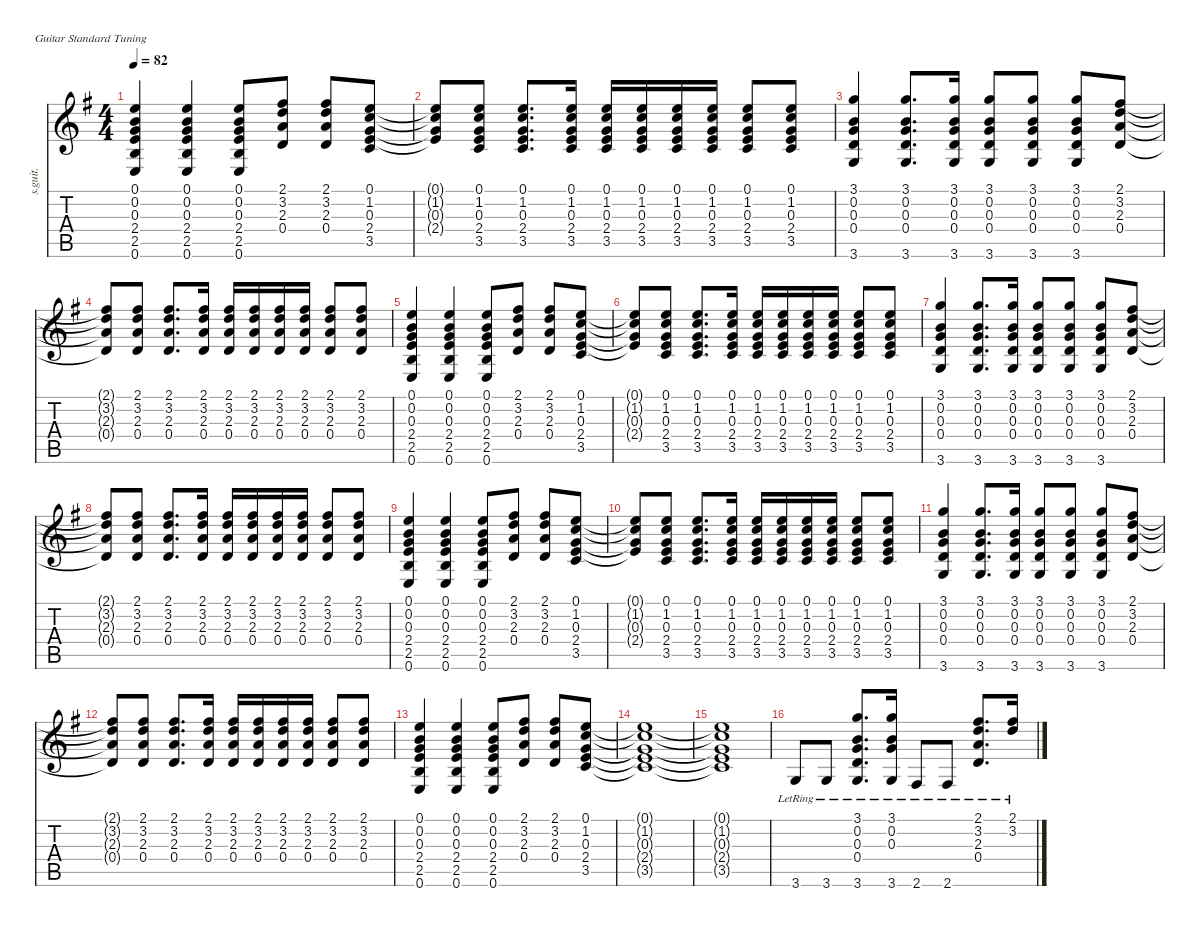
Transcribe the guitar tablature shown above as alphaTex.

\defaultSystemsLayout 4
\hideDynamics
\bracketExtendMode nobrackets
\track ("Guitar Acoustic 1" "s.guit.") {instrument acousticguitarsteel}
\staff {score tabs}
\tuning (E4 B3 G3 D3 A2 E2)
\ts (4 4)
\tempo 82
\clef g2
\ks eminor
(0.1{acc forcenatural} 0.2{acc forcenatural} 0.3{acc forcenatural} 2.4{acc forcenatural} 2.5{acc forcenatural} 0.6{acc forcenatural}).4{dy mf beam Up} (0.1{acc forcenatural} 0.2{acc forcenatural} 0.3{acc forcenatural} 2.4{acc forcenatural} 2.5{acc forcenatural} 0.6{acc forcenatural}).4{beam Up} (0.1{acc forcenatural} 0.2{acc forcenatural} 0.3{acc forcenatural} 2.4{acc forcenatural} 2.5{acc forcenatural} 0.6{acc forcenatural}).8{beam Up} (2.1{acc #} 3.2{acc forcenatural} 2.3{acc forcenatural} 0.4{acc forcenatural}).8{beam Up} (2.1{acc #} 3.2{acc forcenatural} 2.3{acc forcenatural} 0.4{acc forcenatural}).8{beam Up} (0.1{acc forcenatural} 1.2{acc forcenatural} 0.3{acc forcenatural} 2.4{acc forcenatural} 3.5{acc forcenatural}).8{beam Up} |
(0.1{t acc forcenatural} 1.2{t acc forcenatural} 0.3{t acc forcenatural} 2.4{t acc forcenatural}).8{dy f beam Up} (0.1{acc forcenatural} 1.2{acc forcenatural} 0.3{acc forcenatural} 2.4{acc forcenatural} 3.5{acc forcenatural}).8{dy mf beam Up} (0.1{acc forcenatural} 1.2{acc forcenatural} 0.3{acc forcenatural} 2.4{acc forcenatural} 3.5{acc forcenatural}).8{d beam Up} (0.1{acc forcenatural} 1.2{acc forcenatural} 0.3{acc forcenatural} 2.4{acc forcenatural} 3.5{acc forcenatural}).16{beam Up} (0.1{acc forcenatural} 1.2{acc forcenatural} 0.3{acc forcenatural} 2.4{acc forcenatural} 3.5{acc forcenatural}).16{beam Up} (0.1{acc forcenatural} 1.2{acc forcenatural} 0.3{acc forcenatural} 2.4{acc forcenatural} 3.5{acc forcenatural}).16{beam Up} (0.1{acc forcenatural} 1.2{acc forcenatural} 0.3{acc forcenatural} 2.4{acc forcenatural} 3.5{acc forcenatural}).16{beam Up} (0.1{acc forcenatural} 1.2{acc forcenatural} 0.3{acc forcenatural} 2.4{acc forcenatural} 3.5{acc forcenatural}).16{beam Up} (0.1{acc forcenatural} 1.2{acc forcenatural} 0.3{acc forcenatural} 2.4{acc forcenatural} 3.5{acc forcenatural}).8{beam Up} (0.1{acc forcenatural} 1.2{acc forcenatural} 0.3{acc forcenatural} 2.4{acc forcenatural} 3.5{acc forcenatural}).8{beam Up} |
(3.1{acc forcenatural} 0.2{acc forcenatural} 0.3{acc forcenatural} 0.4{acc forcenatural} 3.6{acc forcenatural}).4{beam Up} (3.1{acc forcenatural} 0.2{acc forcenatural} 0.3{acc forcenatural} 0.4{acc forcenatural} 3.6{acc forcenatural}).8{d beam Up} (3.1{acc forcenatural} 0.2{acc forcenatural} 0.3{acc forcenatural} 0.4{acc forcenatural} 3.6{acc forcenatural}).16{beam Up} (3.1{acc forcenatural} 0.2{acc forcenatural} 0.3{acc forcenatural} 0.4{acc forcenatural} 3.6{acc forcenatural}).8{beam Up} (3.1{acc forcenatural} 0.2{acc forcenatural} 0.3{acc forcenatural} 0.4{acc forcenatural} 3.6{acc forcenatural}).8{beam Up} (3.1{acc forcenatural} 0.2{acc forcenatural} 0.3{acc forcenatural} 0.4{acc forcenatural} 3.6{acc forcenatural}).8{beam Up} (2.1{acc #} 3.2{acc forcenatural} 2.3{acc forcenatural} 0.4{acc forcenatural}).8{beam Up} |
(2.1{t acc #} 3.2{t acc forcenatural} 2.3{t acc forcenatural} 0.4{t acc forcenatural}).8{dy f beam Up} (2.1{acc #} 3.2{acc forcenatural} 2.3{acc forcenatural} 0.4{acc forcenatural}).8{dy mf beam Up} (2.1{acc #} 3.2{acc forcenatural} 2.3{acc forcenatural} 0.4{acc forcenatural}).8{d beam Up} (2.1{acc #} 3.2{acc forcenatural} 2.3{acc forcenatural} 0.4{acc forcenatural}).16{beam Up} (2.1{acc #} 3.2{acc forcenatural} 2.3{acc forcenatural} 0.4{acc forcenatural}).16{beam Up} (2.1{acc #} 3.2{acc forcenatural} 2.3{acc forcenatural} 0.4{acc forcenatural}).16{beam Up} (2.1{acc #} 3.2{acc forcenatural} 2.3{acc forcenatural} 0.4{acc forcenatural}).16{beam Up} (2.1{acc #} 3.2{acc forcenatural} 2.3{acc forcenatural} 0.4{acc forcenatural}).16{beam Up} (2.1{acc #} 3.2{acc forcenatural} 2.3{acc forcenatural} 0.4{acc forcenatural}).8{beam Up} (2.1{acc #} 3.2{acc forcenatural} 2.3{acc forcenatural} 0.4{acc forcenatural}).8{beam Up} |
(0.1{acc forcenatural} 0.2{acc forcenatural} 0.3{acc forcenatural} 2.4{acc forcenatural} 2.5{acc forcenatural} 0.6{acc forcenatural}).4{beam Up} (0.1{acc forcenatural} 0.2{acc forcenatural} 0.3{acc forcenatural} 2.4{acc forcenatural} 2.5{acc forcenatural} 0.6{acc forcenatural}).4{beam Up} (0.1{acc forcenatural} 0.2{acc forcenatural} 0.3{acc forcenatural} 2.4{acc forcenatural} 2.5{acc forcenatural} 0.6{acc forcenatural}).8{beam Up} (2.1{acc #} 3.2{acc forcenatural} 2.3{acc forcenatural} 0.4{acc forcenatural}).8{beam Up} (2.1{acc #} 3.2{acc forcenatural} 2.3{acc forcenatural} 0.4{acc forcenatural}).8{beam Up} (0.1{acc forcenatural} 1.2{acc forcenatural} 0.3{acc forcenatural} 2.4{acc forcenatural} 3.5{acc forcenatural}).8{beam Up} |
(0.1{t acc forcenatural} 1.2{t acc forcenatural} 0.3{t acc forcenatural} 2.4{t acc forcenatural}).8{dy f beam Up} (0.1{acc forcenatural} 1.2{acc forcenatural} 0.3{acc forcenatural} 2.4{acc forcenatural} 3.5{acc forcenatural}).8{dy mf beam Up} (0.1{acc forcenatural} 1.2{acc forcenatural} 0.3{acc forcenatural} 2.4{acc forcenatural} 3.5{acc forcenatural}).8{d beam Up} (0.1{acc forcenatural} 1.2{acc forcenatural} 0.3{acc forcenatural} 2.4{acc forcenatural} 3.5{acc forcenatural}).16{beam Up} (0.1{acc forcenatural} 1.2{acc forcenatural} 0.3{acc forcenatural} 2.4{acc forcenatural} 3.5{acc forcenatural}).16{beam Up} (0.1{acc forcenatural} 1.2{acc forcenatural} 0.3{acc forcenatural} 2.4{acc forcenatural} 3.5{acc forcenatural}).16{beam Up} (0.1{acc forcenatural} 1.2{acc forcenatural} 0.3{acc forcenatural} 2.4{acc forcenatural} 3.5{acc forcenatural}).16{beam Up} (0.1{acc forcenatural} 1.2{acc forcenatural} 0.3{acc forcenatural} 2.4{acc forcenatural} 3.5{acc forcenatural}).16{beam Up} (0.1{acc forcenatural} 1.2{acc forcenatural} 0.3{acc forcenatural} 2.4{acc forcenatural} 3.5{acc forcenatural}).8{beam Up} (0.1{acc forcenatural} 1.2{acc forcenatural} 0.3{acc forcenatural} 2.4{acc forcenatural} 3.5{acc forcenatural}).8{beam Up} |
(3.1{acc forcenatural} 0.2{acc forcenatural} 0.3{acc forcenatural} 0.4{acc forcenatural} 3.6{acc forcenatural}).4{beam Up} (3.1{acc forcenatural} 0.2{acc forcenatural} 0.3{acc forcenatural} 0.4{acc forcenatural} 3.6{acc forcenatural}).8{d beam Up} (3.1{acc forcenatural} 0.2{acc forcenatural} 0.3{acc forcenatural} 0.4{acc forcenatural} 3.6{acc forcenatural}).16{beam Up} (3.1{acc forcenatural} 0.2{acc forcenatural} 0.3{acc forcenatural} 0.4{acc forcenatural} 3.6{acc forcenatural}).8{beam Up} (3.1{acc forcenatural} 0.2{acc forcenatural} 0.3{acc forcenatural} 0.4{acc forcenatural} 3.6{acc forcenatural}).8{beam Up} (3.1{acc forcenatural} 0.2{acc forcenatural} 0.3{acc forcenatural} 0.4{acc forcenatural} 3.6{acc forcenatural}).8{beam Up} (2.1{acc #} 3.2{acc forcenatural} 2.3{acc forcenatural} 0.4{acc forcenatural}).8{beam Up} |
(2.1{t acc #} 3.2{t acc forcenatural} 2.3{t acc forcenatural} 0.4{t acc forcenatural}).8{dy f beam Up} (2.1{acc #} 3.2{acc forcenatural} 2.3{acc forcenatural} 0.4{acc forcenatural}).8{dy mf beam Up} (2.1{acc #} 3.2{acc forcenatural} 2.3{acc forcenatural} 0.4{acc forcenatural}).8{d beam Up} (2.1{acc #} 3.2{acc forcenatural} 2.3{acc forcenatural} 0.4{acc forcenatural}).16{beam Up} (2.1{acc #} 3.2{acc forcenatural} 2.3{acc forcenatural} 0.4{acc forcenatural}).16{beam Up} (2.1{acc #} 3.2{acc forcenatural} 2.3{acc forcenatural} 0.4{acc forcenatural}).16{beam Up} (2.1{acc #} 3.2{acc forcenatural} 2.3{acc forcenatural} 0.4{acc forcenatural}).16{beam Up} (2.1{acc #} 3.2{acc forcenatural} 2.3{acc forcenatural} 0.4{acc forcenatural}).16{beam Up} (2.1{acc #} 3.2{acc forcenatural} 2.3{acc forcenatural} 0.4{acc forcenatural}).8{beam Up} (2.1{acc #} 3.2{acc forcenatural} 2.3{acc forcenatural} 0.4{acc forcenatural}).8{beam Up} |
(0.1{acc forcenatural} 0.2{acc forcenatural} 0.3{acc forcenatural} 2.4{acc forcenatural} 2.5{acc forcenatural} 0.6{acc forcenatural}).4{beam Up} (0.1{acc forcenatural} 0.2{acc forcenatural} 0.3{acc forcenatural} 2.4{acc forcenatural} 2.5{acc forcenatural} 0.6{acc forcenatural}).4{beam Up} (0.1{acc forcenatural} 0.2{acc forcenatural} 0.3{acc forcenatural} 2.4{acc forcenatural} 2.5{acc forcenatural} 0.6{acc forcenatural}).8{beam Up} (2.1{acc #} 3.2{acc forcenatural} 2.3{acc forcenatural} 0.4{acc forcenatural}).8{beam Up} (2.1{acc #} 3.2{acc forcenatural} 2.3{acc forcenatural} 0.4{acc forcenatural}).8{beam Up} (0.1{acc forcenatural} 1.2{acc forcenatural} 0.3{acc forcenatural} 2.4{acc forcenatural} 3.5{acc forcenatural}).8{beam Up} |
(0.1{t acc forcenatural} 1.2{t acc forcenatural} 0.3{t acc forcenatural} 2.4{t acc forcenatural}).8{dy f beam Up} (0.1{acc forcenatural} 1.2{acc forcenatural} 0.3{acc forcenatural} 2.4{acc forcenatural} 3.5{acc forcenatural}).8{dy mf beam Up} (0.1{acc forcenatural} 1.2{acc forcenatural} 0.3{acc forcenatural} 2.4{acc forcenatural} 3.5{acc forcenatural}).8{d beam Up} (0.1{acc forcenatural} 1.2{acc forcenatural} 0.3{acc forcenatural} 2.4{acc forcenatural} 3.5{acc forcenatural}).16{beam Up} (0.1{acc forcenatural} 1.2{acc forcenatural} 0.3{acc forcenatural} 2.4{acc forcenatural} 3.5{acc forcenatural}).16{beam Up} (0.1{acc forcenatural} 1.2{acc forcenatural} 0.3{acc forcenatural} 2.4{acc forcenatural} 3.5{acc forcenatural}).16{beam Up} (0.1{acc forcenatural} 1.2{acc forcenatural} 0.3{acc forcenatural} 2.4{acc forcenatural} 3.5{acc forcenatural}).16{beam Up} (0.1{acc forcenatural} 1.2{acc forcenatural} 0.3{acc forcenatural} 2.4{acc forcenatural} 3.5{acc forcenatural}).16{beam Up} (0.1{acc forcenatural} 1.2{acc forcenatural} 0.3{acc forcenatural} 2.4{acc forcenatural} 3.5{acc forcenatural}).8{beam Up} (0.1{acc forcenatural} 1.2{acc forcenatural} 0.3{acc forcenatural} 2.4{acc forcenatural} 3.5{acc forcenatural}).8{beam Up} |
(3.1{acc forcenatural} 0.2{acc forcenatural} 0.3{acc forcenatural} 0.4{acc forcenatural} 3.6{acc forcenatural}).4{beam Up} (3.1{acc forcenatural} 0.2{acc forcenatural} 0.3{acc forcenatural} 0.4{acc forcenatural} 3.6{acc forcenatural}).8{d beam Up} (3.1{acc forcenatural} 0.2{acc forcenatural} 0.3{acc forcenatural} 0.4{acc forcenatural} 3.6{acc forcenatural}).16{beam Up} (3.1{acc forcenatural} 0.2{acc forcenatural} 0.3{acc forcenatural} 0.4{acc forcenatural} 3.6{acc forcenatural}).8{beam Up} (3.1{acc forcenatural} 0.2{acc forcenatural} 0.3{acc forcenatural} 0.4{acc forcenatural} 3.6{acc forcenatural}).8{beam Up} (3.1{acc forcenatural} 0.2{acc forcenatural} 0.3{acc forcenatural} 0.4{acc forcenatural} 3.6{acc forcenatural}).8{beam Up} (2.1{acc #} 3.2{acc forcenatural} 2.3{acc forcenatural} 0.4{acc forcenatural}).8{beam Up} |
(2.1{t acc #} 3.2{t acc forcenatural} 2.3{t acc forcenatural} 0.4{t acc forcenatural}).8{dy f beam Up} (2.1{acc #} 3.2{acc forcenatural} 2.3{acc forcenatural} 0.4{acc forcenatural}).8{dy mf beam Up} (2.1{acc #} 3.2{acc forcenatural} 2.3{acc forcenatural} 0.4{acc forcenatural}).8{d beam Up} (2.1{acc #} 3.2{acc forcenatural} 2.3{acc forcenatural} 0.4{acc forcenatural}).16{beam Up} (2.1{acc #} 3.2{acc forcenatural} 2.3{acc forcenatural} 0.4{acc forcenatural}).16{beam Up} (2.1{acc #} 3.2{acc forcenatural} 2.3{acc forcenatural} 0.4{acc forcenatural}).16{beam Up} (2.1{acc #} 3.2{acc forcenatural} 2.3{acc forcenatural} 0.4{acc forcenatural}).16{beam Up} (2.1{acc #} 3.2{acc forcenatural} 2.3{acc forcenatural} 0.4{acc forcenatural}).16{beam Up} (2.1{acc #} 3.2{acc forcenatural} 2.3{acc forcenatural} 0.4{acc forcenatural}).8{beam Up} (2.1{acc #} 3.2{acc forcenatural} 2.3{acc forcenatural} 0.4{acc forcenatural}).8{beam Up} |
(0.1{acc forcenatural} 0.2{acc forcenatural} 0.3{acc forcenatural} 2.4{acc forcenatural} 2.5{acc forcenatural} 0.6{acc forcenatural}).4{beam Up} (0.1{acc forcenatural} 0.2{acc forcenatural} 0.3{acc forcenatural} 2.4{acc forcenatural} 2.5{acc forcenatural} 0.6{acc forcenatural}).4{beam Up} (0.1{acc forcenatural} 0.2{acc forcenatural} 0.3{acc forcenatural} 2.4{acc forcenatural} 2.5{acc forcenatural} 0.6{acc forcenatural}).8{beam Up} (2.1{acc #} 3.2{acc forcenatural} 2.3{acc forcenatural} 0.4{acc forcenatural}).8{beam Up} (2.1{acc #} 3.2{acc forcenatural} 2.3{acc forcenatural} 0.4{acc forcenatural}).8{beam Up} (0.1{acc forcenatural} 1.2{acc forcenatural} 0.3{acc forcenatural} 2.4{acc forcenatural} 3.5{acc forcenatural}).8{beam Up} |
(0.1{t acc forcenatural} 1.2{t acc forcenatural} 0.3{t acc forcenatural} 2.4{t acc forcenatural} 3.5{t acc forcenatural}).1{dy f beam Up} |
(0.1{t acc forcenatural} 1.2{t acc forcenatural} 0.3{t acc forcenatural} 2.4{t acc forcenatural} 3.5{t acc forcenatural}).1{beam Up} |
3.6{lr acc forcenatural}.8{dy mf beam Up} 3.6{lr acc forcenatural}.8{beam Up} (3.1{lr acc forcenatural} 0.2{lr acc forcenatural} 0.3{lr acc forcenatural} 0.4{lr acc forcenatural} 3.6{lr acc forcenatural}).8{d beam Up} (3.1{acc forcenatural} 0.2{acc forcenatural} 0.3{acc forcenatural} 3.6{lr acc forcenatural}).16{dy f beam Up} 2.6{lr acc #}.8{dy mf beam Up} 2.6{lr acc #}.8{beam Up} (2.1{lr acc #} 3.2{lr acc forcenatural} 2.3{lr acc forcenatural} 0.4{lr acc forcenatural}).8{d beam Up} (2.1{lr acc #} 3.2{lr acc forcenatural}).16{beam Up}
